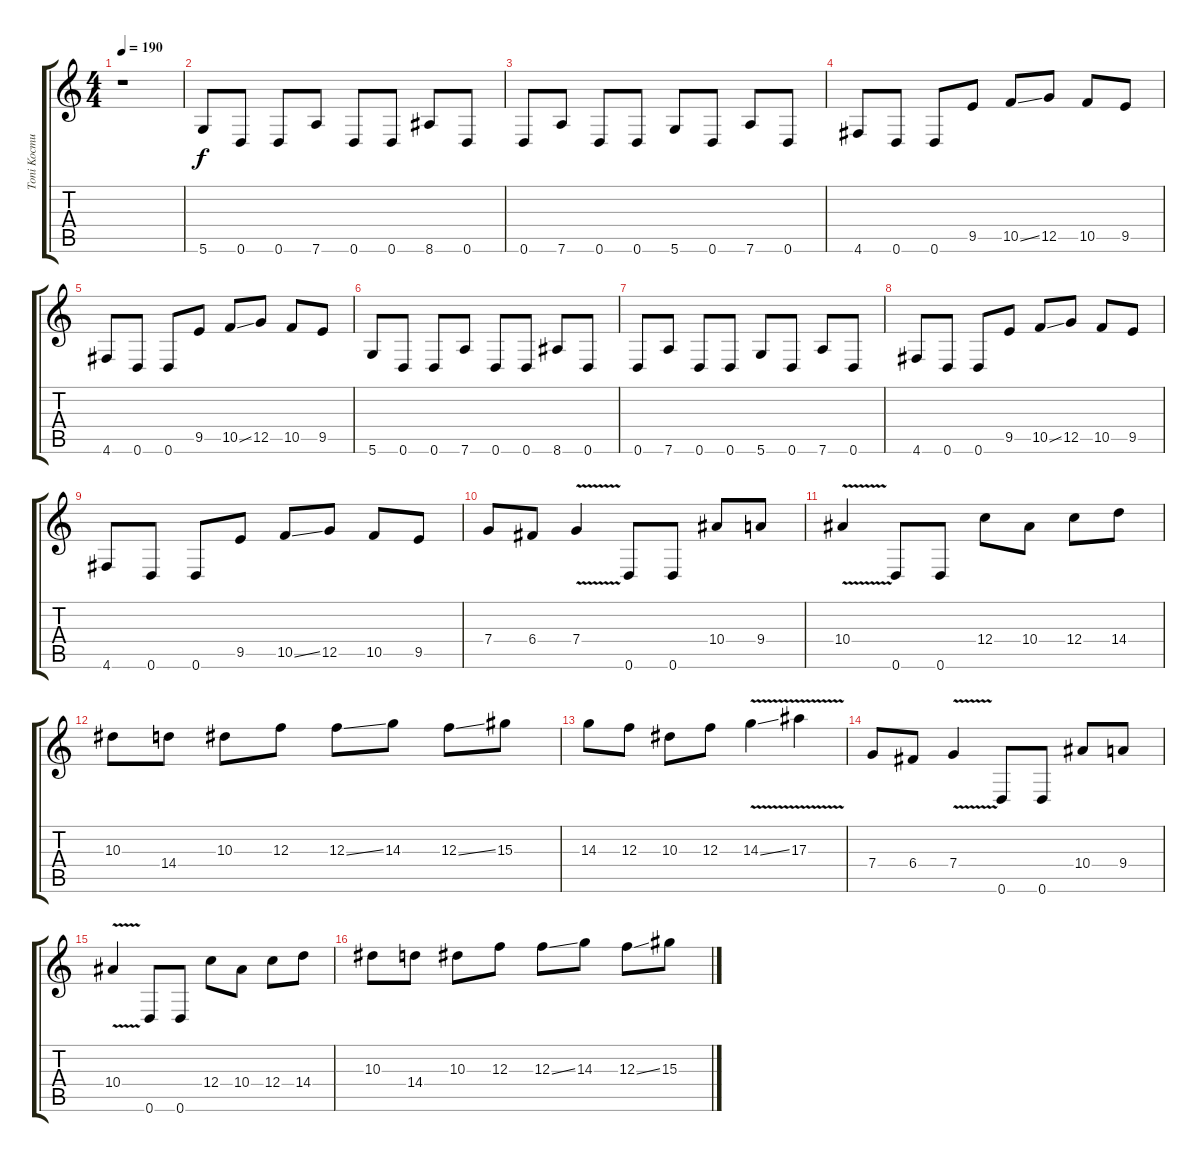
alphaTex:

\track ("Toni Kocmut" "Toni Kocmu") {instrument distortionguitar}
\staff {score tabs}
\tuning (D4 A3 F3 C3 G2 D2) {hide}
\ts (4 4)
\tempo 190
\clef g2
\ks c
r.1{dy f instrument distortionguitar} |
5.6.8 0.6.8 0.6.8 7.6.8 0.6.8 0.6.8 8.6.8 0.6.8 |
0.6.8 7.6.8 0.6.8 0.6.8 5.6.8 0.6.8 7.6.8 0.6.8 |
4.6.8 0.6.8 0.6.8 9.5.8 10.5{ss}.8 12.5.8 10.5.8 9.5.8 |
4.6.8 0.6.8 0.6.8 9.5.8 10.5{ss}.8 12.5.8 10.5.8 9.5.8 |
5.6.8 0.6.8 0.6.8 7.6.8 0.6.8 0.6.8 8.6.8 0.6.8 |
0.6.8 7.6.8 0.6.8 0.6.8 5.6.8 0.6.8 7.6.8 0.6.8 |
4.6.8 0.6.8 0.6.8 9.5.8 10.5{ss}.8 12.5.8 10.5.8 9.5.8 |
4.6.8 0.6.8 0.6.8 9.5.8 10.5{ss}.8 12.5.8 10.5.8 9.5.8 |
7.4.8 6.4.8 7.4{v}.4 0.6.8 0.6.8 10.4.8 9.4.8 |
10.4{v}.4 0.6.8 0.6.8 12.4.8 10.4.8 12.4.8 14.4.8 |
10.3.8 14.4.8 10.3.8 12.3.8 12.3{ss}.8 14.3.8 12.3{ss}.8 15.3.8 |
14.3.8 12.3.8 10.3.8 12.3.8 14.3{v ss}.4 17.3{v}.4 |
7.4.8 6.4.8 7.4{v}.4 0.6.8 0.6.8 10.4.8 9.4.8 |
10.4{v}.4 0.6.8 0.6.8 12.4.8 10.4.8 12.4.8 14.4.8 |
10.3.8 14.4.8 10.3.8 12.3.8 12.3{ss}.8 14.3.8 12.3{ss}.8 15.3.8
